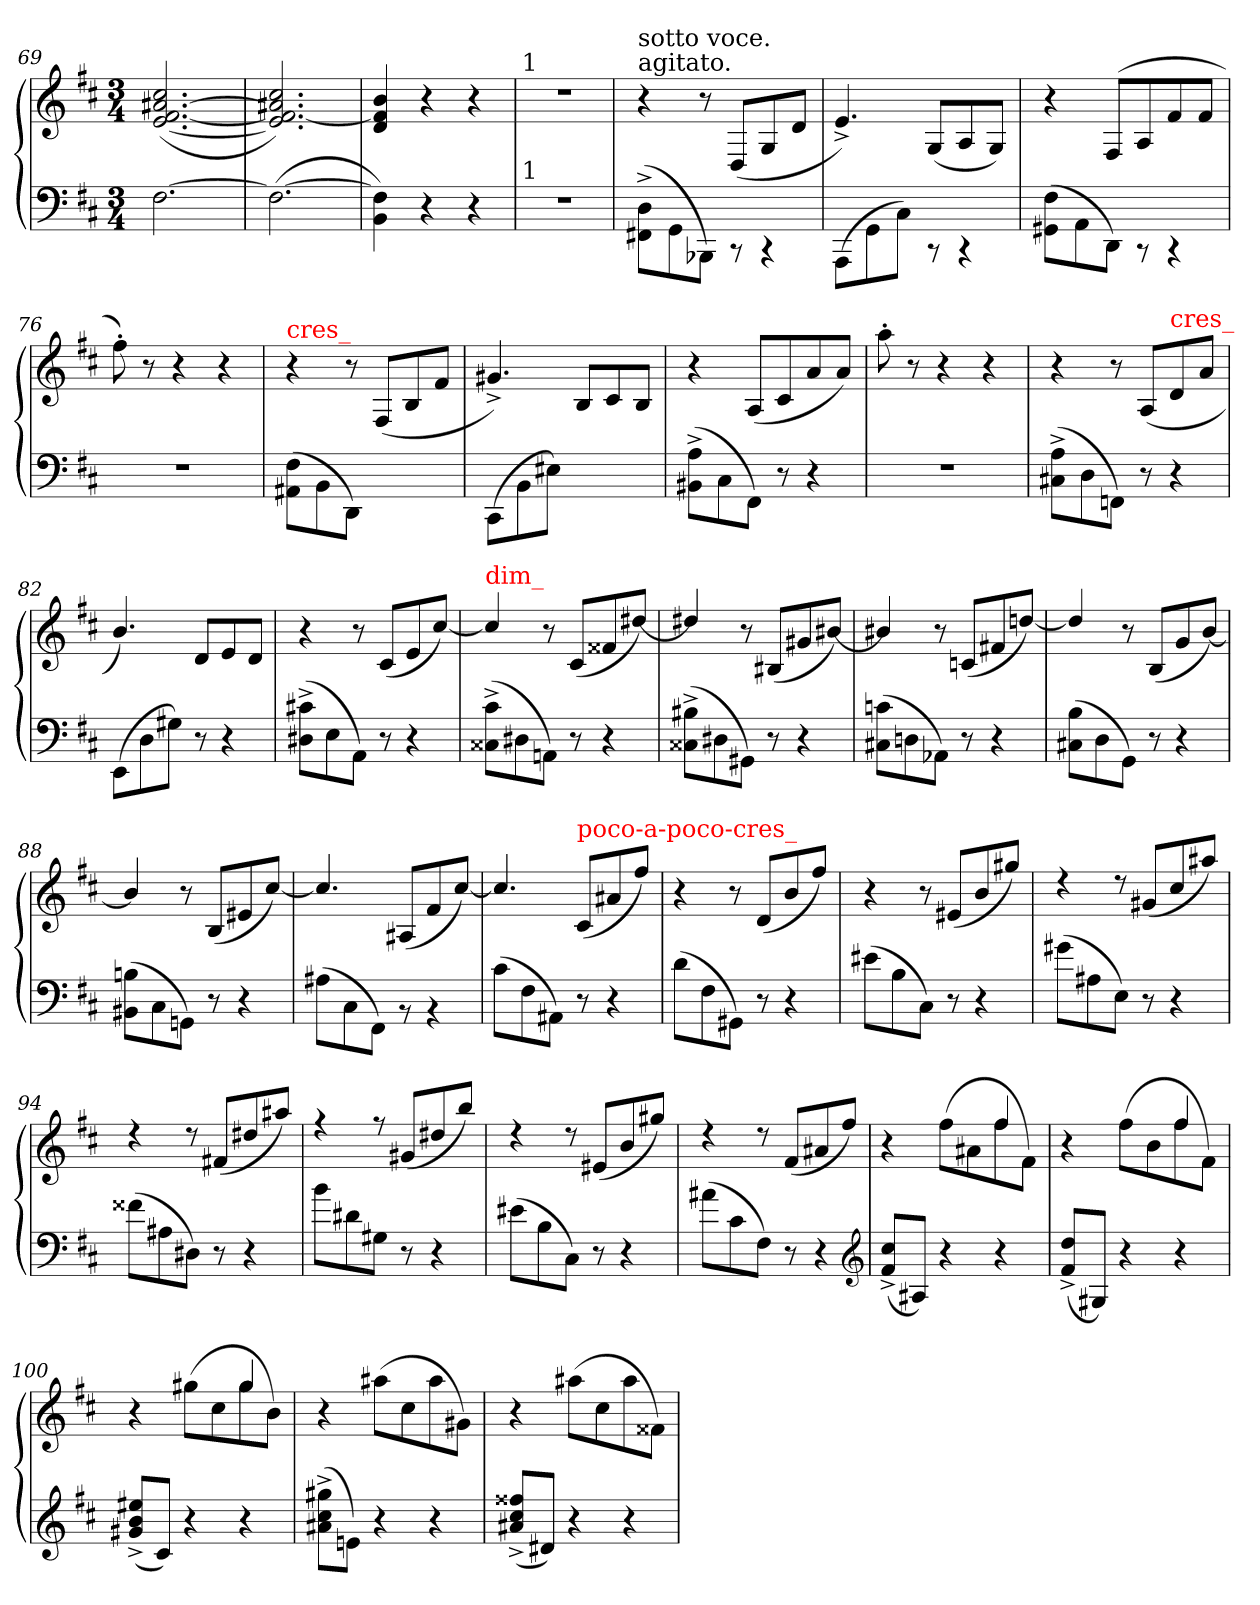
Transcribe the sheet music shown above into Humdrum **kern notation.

**kern	**kern
*part1	*part1
*staff2	*staff1
*clefF4	*clefG2
*k[f#c#]	*k[f#c#]
*M3/4	*M3/4
=69	=69
[2.F#	(>2.cc# [2.a#X [2.f# [2.e
=70	=70
(<2.F#_	2.cc# 2.a#X] 2.f#_ 2.e])
=71	=71
4F#] 4BB)	4b 4f#] 4d
4r	4r
4r	4r
=72	=72
!	!LO:TX:a:t=1
!LO:TX:a:t=1	!
2.rF	2.rdd
=73	=73
!	!LO:TX:a:t=agitato.
!	!LO:TX:a:t=sotto voce.
(>8D^<\ 8FF#X^<\L	4r
8GG\	.
8BBB-X\J)	8r
8rCC	(8D/L
4rCC	8G/
.	8d/J
=74	=74
(8AAA\L	4.e^>)
8GG\	.
8C#\J)	.
8rCC	(8G/L
4rCC	8A/
.	8G/J)
=75	=75
(>8F#\ 8GG#X\L	4r
8AA\	.
8DD\J)	(<8F#/L
8rCC	8A/
4rCC	8f#
.	8f#J
=76	=76
2.rF	8ff#')
.	8r
.	4r
.	4r
=77	=77
!	!LO:TX:a:color=red:t=cres_
(>8F#\ 8AA#X\L	4r
8BB\	.
8DD\J)	8r
8ryy	(8F#/L
4ryy	8B/
.	8f#J
=78	=78
(>8CC#\L	4.g#X^>)
8BB\	.
8E#X\J)	.
8ryy	8B/L
4ryy	8c#/
.	8B/J
=79	=79
(>8A^>\ 8BB#X^>\L	4r
8C#\	.
8FF#\J)	(8A/L
8r	8c#
4r	8a
.	8aJ)
=80	=80
2.rF	8aa'
.	8r
.	4r
.	4r
=81	=81
(8A^>\ 8C#X^>\L	4r
8D\	.
8FFn\J)	8r
8r	(8A/L
!	!LO:TX:a:color=red:t=cres_
4r	8d
.	8aJ
=82	=82
(8EE\L	4.b/)
8D\	.
8G#X\J)	.
8r	8dL
4r	8e
.	8dJ
=83	=83
(8c#X^ 8D#X^L	4r
8E	.
8AAJ)	8r
8r	(8c#L
4r	8e
.	[8cc#J)
=84	=84
!	!LO:TX:a:color=red:t=dim_
(8c#^\ 8C##X^\L	4cc#/]
8D#X\	.
8AAn\J)	8r
8r	(8c#L
4r	8f##X
.	[8dd#XJ)
=85	=85
(8B#X^\ 8C##X^\L	4dd#X/]
8D#X\	.
8GG#X\J)	8r
8r	(8B#XL
4r	8g#X
.	[8b#XJ)
=86	=86
(8cn\ 8C#X\L	4b#X/]
8Dn\	.
8AA-X\J)	8r
8r	(<8cnL
4r	8f#X
.	[8ddnJ)
=87	=87
(>8B\ 8C#X\L	4dd/]
8D\	.
8GG\J)	8r
8r	(<8BL
4r	8g
.	[8bJ)
=88	=88
(>8Bn\ 8BB#X\L	4b/]
8C#\	.
8GGn\J)	8r
8r	(<8BL
4r	8e#X
.	[8cc#J)
=89	=89
(>8A#X\L	4.cc#/]
8C#\	.
8FF#\J)	.
8rBB	(8A#XL
4rBB	8f#
.	[8cc#J)
=90	=90
(8c#L	4.cc#/]
8F#	.
8AA#XJ)	.
!	!LO:TX:a:color=red:t=poco-a-poco-cres_
8r	(<8c#L
4r	8a#X
.	8ff#J)
=91	=91
(8dL	4r
8F#	.
8GG#XJ)	8r
8r	(<8dL
4r	8b
.	8ff#J)
=92	=92
(8e#XL	4r
8B	.
8C#J)	8r
8r	(<8e#X/L
4r	8b/
.	8gg#X/J)
=93	=93
(8g#XL	4rdd
8A#X	.
8EJ)	8rdd
8r	(<8g#X/L
4r	8cc#/
.	8aa#X/J)
=94	=94
(8f##XL	4rdd
8A#X	.
8D#XJ)	8rdd
8r	(<8f#X/L
4r	8dd#X/
.	8aa#X/J)
=95	=95
8b\L	4rff
8d#X	.
8G#XJ	8rff
8r	(<8g#/L
4r	8dd#X/
.	8bb/J)
=96	=96
(8e#XL	4rdd
8B	.
8C#J)	8rdd
8r	(<8e#X/L
4r	8b/
.	8gg#X/J)
=97	=97
(8a#XL	4rdd
8c#	.
8F#J)	8rdd
8r	(<8f#/L
4r	8a#X/
.	8ff#/J)
*clefG2	*
=98	=98
*	*^
(8cc#^> 8f#^>L	2ryy	4r
8A#XJ)	.	.
4r	.	(8ff#L
.	.	8a#X
4r	4ff#	8ff#
.	.	8f#J)
=99	=99	=99
(8dd^> 8f#^>L	2ryy	4r
8G#XJ)	.	.
4r	.	(8ff#L
.	.	8b
4r	4ff#	8ff#
.	.	8f#J)
=100	=100	=100
(8ee#X^> 8b^> 8g#X^>L	2ryy	4r
8c#J)	.	.
4r	.	(>8gg#XL
.	.	8cc#
4r	4gg#	8gg#
.	.	8bJ)
*	*v	*v
=101	=101
(8gg#X^> 8cc#^> 8a#X^>L	4r
8enJ)	.
4r	(8aa#XL
.	8cc#
4r	8aa#
.	8g#XJ)
=102	=102
(8ff##X^> 8cc#^> 8a#X^>L	4r
8d#XJ)	.
4r	(8aa#XL
.	8cc#
4r	8aa#
.	8f##XJ)
=	=
*-	*-
